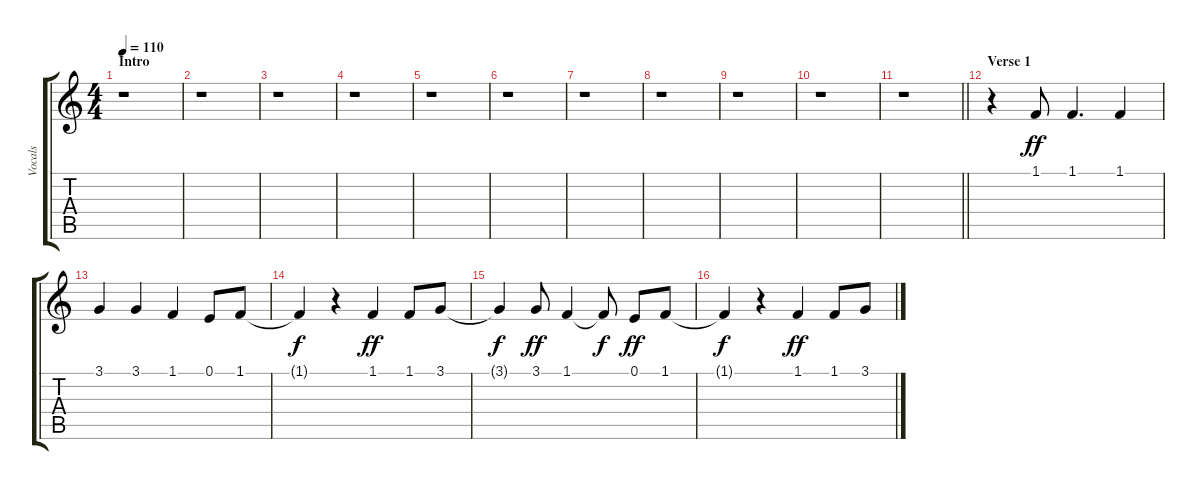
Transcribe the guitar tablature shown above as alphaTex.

\track ("Vocals" "Vocals") {instrument piccolo}
\staff {score tabs}
\tuning (E4 B3 G3 D3 A2 E2) {hide}
\ts (4 4)
\section ("" "Intro")
\tempo 110
\clef g2
\ks c
r.1{dy ff instrument piccolo} |
r.1 |
r.1 |
r.1 |
r.1 |
r.1 |
r.1 |
r.1 |
r.1 |
r.1 |
\barLineRight lightlight
r.1 |
\section ("" "Verse 1")
r.4 1.1.8 1.1.4{d} 1.1.4 |
3.1.4 3.1.4 1.1.4 0.1.8 1.1.8 |
1.1{t}.4{dy f} r.4 1.1.4{dy ff} 1.1.8 3.1.8 |
3.1{t}.4{dy f} 3.1.8{dy ff} 1.1.4 1.1{t}.8{dy f} 0.1.8{dy ff} 1.1.8 |
1.1{t}.4{dy f} r.4 1.1.4{dy ff} 1.1.8 3.1.8
